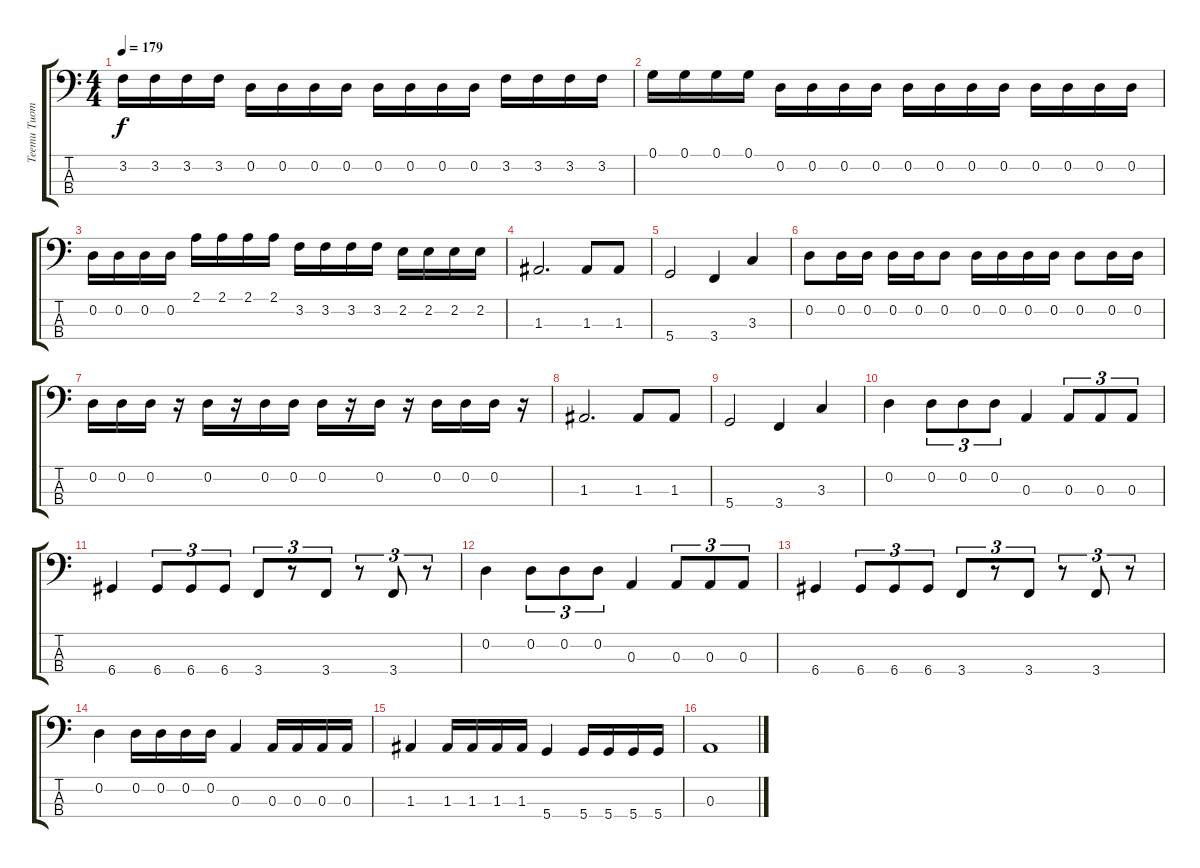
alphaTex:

\track ("Teemu Tuominen (Bass)" "Teemu Tuom") {instrument electricbassfinger}
\staff {score tabs}
\tuning (G2 D2 A1 D1) {hide}
\ts (4 4)
\tempo 179
\clef f4
\ks c
3.2.16{dy f} 3.2.16 3.2.16 3.2.16 0.2.16 0.2.16 0.2.16 0.2.16 0.2.16 0.2.16 0.2.16 0.2.16 3.2.16 3.2.16 3.2.16 3.2.16 |
0.1.16 0.1.16 0.1.16 0.1.16 0.2.16 0.2.16 0.2.16 0.2.16 0.2.16 0.2.16 0.2.16 0.2.16 0.2.16 0.2.16 0.2.16 0.2.16 |
0.2.16 0.2.16 0.2.16 0.2.16 2.1.16 2.1.16 2.1.16 2.1.16 3.2.16 3.2.16 3.2.16 3.2.16 2.2.16 2.2.16 2.2.16 2.2.16 |
1.3.2{d} 1.3.8 1.3.8 |
5.4.2 3.4.4 3.3.4 |
0.2.8 0.2.16 0.2.16 0.2.16 0.2.16 0.2.8 0.2.16 0.2.16 0.2.16 0.2.16 0.2.8 0.2.16 0.2.16 |
0.2.16 0.2.16 0.2.16 r.16 0.2.16 r.16 0.2.16 0.2.16 0.2.16 r.16 0.2.16 r.16 0.2.16 0.2.16 0.2.16 r.16 |
1.3.2{d} 1.3.8 1.3.8 |
5.4.2 3.4.4 3.3.4 |
0.2.4 0.2.8{tu (3 2)} 0.2.8{tu (3 2)} 0.2.8{tu (3 2)} 0.3.4 0.3.8{tu (3 2)} 0.3.8{tu (3 2)} 0.3.8{tu (3 2)} |
6.4.4 6.4.8{tu (3 2)} 6.4.8{tu (3 2)} 6.4.8{tu (3 2)} 3.4.8{tu (3 2)} r.8{tu (3 2)} 3.4.8{tu (3 2)} r.8{tu (3 2)} 3.4.8{tu (3 2)} r.8{tu (3 2)} |
0.2.4 0.2.8{tu (3 2)} 0.2.8{tu (3 2)} 0.2.8{tu (3 2)} 0.3.4 0.3.8{tu (3 2)} 0.3.8{tu (3 2)} 0.3.8{tu (3 2)} |
6.4.4 6.4.8{tu (3 2)} 6.4.8{tu (3 2)} 6.4.8{tu (3 2)} 3.4.8{tu (3 2)} r.8{tu (3 2)} 3.4.8{tu (3 2)} r.8{tu (3 2)} 3.4.8{tu (3 2)} r.8{tu (3 2)} |
0.2.4 0.2.16 0.2.16 0.2.16 0.2.16 0.3.4 0.3.16 0.3.16 0.3.16 0.3.16 |
1.3.4 1.3.16 1.3.16 1.3.16 1.3.16 5.4.4 5.4.16 5.4.16 5.4.16 5.4.16 |
0.3.1
